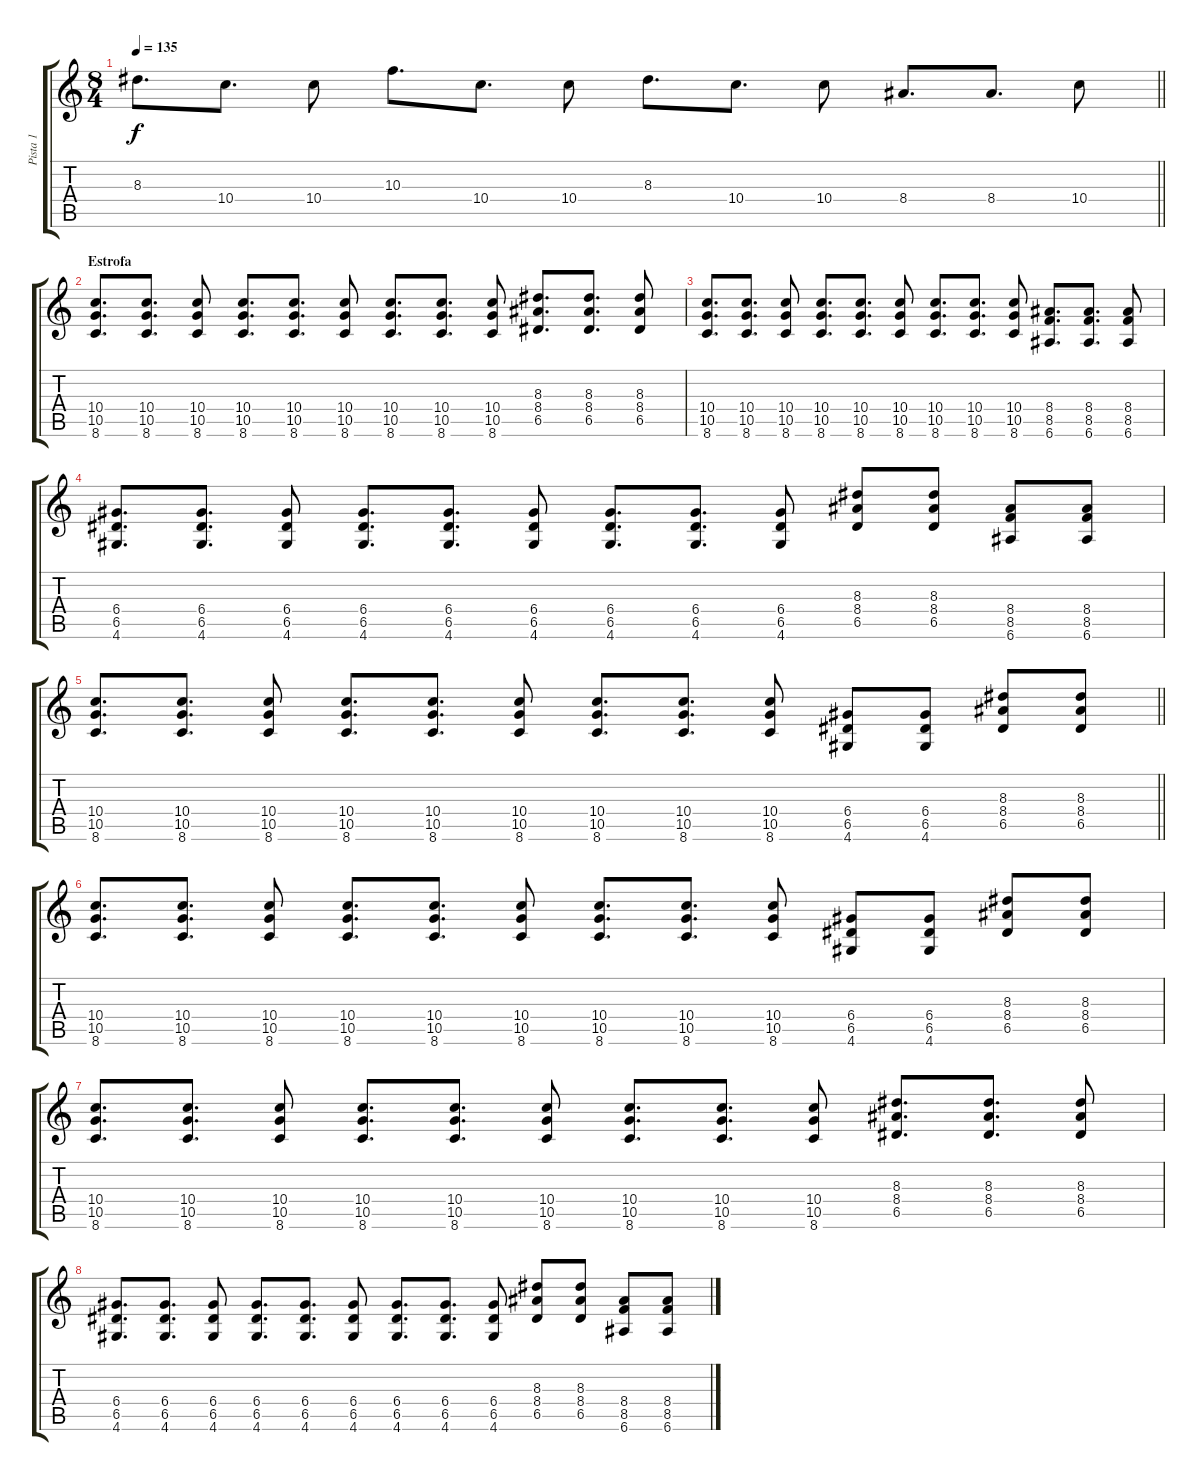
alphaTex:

\track ("Pista 1" "Pista 1") {instrument overdrivenguitar}
\staff {score tabs}
\tuning (E4 B3 G3 D3 A2 E2) {hide}
\ts (8 4)
\tempo 135
\clef g2
\barLineRight lightlight
\ks c
8.3.8{d dy f} 10.4.8{d} 10.4.8 10.3.8{d} 10.4.8{d} 10.4.8 8.3.8{d} 10.4.8{d} 10.4.8 8.4.8{d} 8.4.8{d} 10.4.8 |
\section ("" "Estrofa")
(10.4 10.5 8.6).8{d} (10.4 10.5 8.6).8{d} (10.4 10.5 8.6).8 (10.4 10.5 8.6).8{d} (10.4 10.5 8.6).8{d} (10.4 10.5 8.6).8 (10.4 10.5 8.6).8{d} (10.4 10.5 8.6).8{d} (10.4 10.5 8.6).8 (8.3 8.4 6.5).8{d} (8.3 8.4 6.5).8{d} (8.3 8.4 6.5).8 |
(10.4 10.5 8.6).8{d} (10.4 10.5 8.6).8{d} (10.4 10.5 8.6).8 (10.4 10.5 8.6).8{d} (10.4 10.5 8.6).8{d} (10.4 10.5 8.6).8 (10.4 10.5 8.6).8{d} (10.4 10.5 8.6).8{d} (10.4 10.5 8.6).8 (8.4 8.5 6.6).8{d} (8.4 8.5 6.6).8{d} (8.4 8.5 6.6).8 |
(6.4 6.5 4.6).8{d} (6.4 6.5 4.6).8{d} (6.4 6.5 4.6).8 (6.4 6.5 4.6).8{d} (6.4 6.5 4.6).8{d} (6.4 6.5 4.6).8 (6.4 6.5 4.6).8{d} (6.4 6.5 4.6).8{d} (6.4 6.5 4.6).8 (8.3 8.4 6.5).8 (8.3 8.4 6.5).8 (8.4 8.5 6.6).8 (8.4 8.5 6.6).8 |
\barLineRight lightlight
(10.4 10.5 8.6).8{d} (10.4 10.5 8.6).8{d} (10.4 10.5 8.6).8 (10.4 10.5 8.6).8{d} (10.4 10.5 8.6).8{d} (10.4 10.5 8.6).8 (10.4 10.5 8.6).8{d} (10.4 10.5 8.6).8{d} (10.4 10.5 8.6).8 (6.4 6.5 4.6).8 (6.4 6.5 4.6).8 (8.3 8.4 6.5).8 (8.3 8.4 6.5).8 |
\section ("" "")
(10.4 10.5 8.6).8{d} (10.4 10.5 8.6).8{d} (10.4 10.5 8.6).8 (10.4 10.5 8.6).8{d} (10.4 10.5 8.6).8{d} (10.4 10.5 8.6).8 (10.4 10.5 8.6).8{d} (10.4 10.5 8.6).8{d} (10.4 10.5 8.6).8 (6.4 6.5 4.6).8 (6.4 6.5 4.6).8 (8.3 8.4 6.5).8 (8.3 8.4 6.5).8 |
(10.4 10.5 8.6).8{d} (10.4 10.5 8.6).8{d} (10.4 10.5 8.6).8 (10.4 10.5 8.6).8{d} (10.4 10.5 8.6).8{d} (10.4 10.5 8.6).8 (10.4 10.5 8.6).8{d} (10.4 10.5 8.6).8{d} (10.4 10.5 8.6).8 (8.3 8.4 6.5).8{d} (8.3 8.4 6.5).8{d} (8.3 8.4 6.5).8 |
(6.4 6.5 4.6).8{d} (6.4 6.5 4.6).8{d} (6.4 6.5 4.6).8 (6.4 6.5 4.6).8{d} (6.4 6.5 4.6).8{d} (6.4 6.5 4.6).8 (6.4 6.5 4.6).8{d} (6.4 6.5 4.6).8{d} (6.4 6.5 4.6).8 (8.3 8.4 6.5).8 (8.3 8.4 6.5).8 (8.4 8.5 6.6).8 (8.4 8.5 6.6).8
